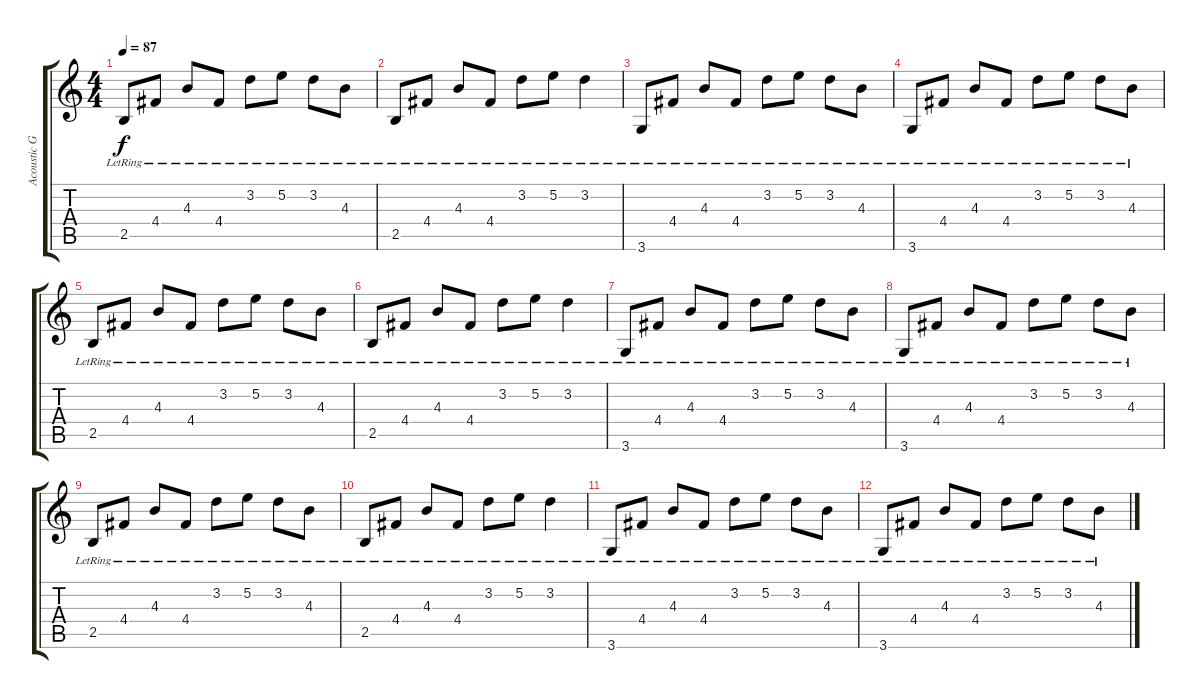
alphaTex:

\track ("Acoustic Guitar" "Acoustic G") {instrument acousticguitarnylon}
\staff {score tabs}
\tuning (E4 B3 G3 D3 A2 E2) {hide}
\ts (4 4)
\tempo 87
\clef g2
\ks c
2.5{lr}.8{dy f} 4.4{lr}.8 4.3{lr}.8 4.4{lr}.8 3.2{lr}.8 5.2{lr}.8 3.2{lr}.8 4.3{lr}.8 |
2.5{lr}.8 4.4{lr}.8 4.3{lr}.8 4.4{lr}.8 3.2{lr}.8 5.2{lr}.8 3.2{lr}.4 |
3.6{lr}.8 4.4{lr}.8 4.3{lr}.8 4.4{lr}.8 3.2{lr}.8 5.2{lr}.8 3.2{lr}.8 4.3{lr}.8 |
3.6{lr}.8 4.4{lr}.8 4.3{lr}.8 4.4{lr}.8 3.2{lr}.8 5.2{lr}.8 3.2{lr}.8 4.3{lr}.8 |
2.5{lr}.8 4.4{lr}.8 4.3{lr}.8 4.4{lr}.8 3.2{lr}.8 5.2{lr}.8 3.2{lr}.8 4.3{lr}.8 |
2.5{lr}.8 4.4{lr}.8 4.3{lr}.8 4.4{lr}.8 3.2{lr}.8 5.2{lr}.8 3.2{lr}.4 |
3.6{lr}.8 4.4{lr}.8 4.3{lr}.8 4.4{lr}.8 3.2{lr}.8 5.2{lr}.8 3.2{lr}.8 4.3{lr}.8 |
3.6{lr}.8 4.4{lr}.8 4.3{lr}.8 4.4{lr}.8 3.2{lr}.8 5.2{lr}.8 3.2{lr}.8 4.3{lr}.8 |
2.5{lr}.8 4.4{lr}.8 4.3{lr}.8 4.4{lr}.8 3.2{lr}.8 5.2{lr}.8 3.2{lr}.8 4.3{lr}.8 |
2.5{lr}.8 4.4{lr}.8 4.3{lr}.8 4.4{lr}.8 3.2{lr}.8 5.2{lr}.8 3.2{lr}.4 |
3.6{lr}.8 4.4{lr}.8 4.3{lr}.8 4.4{lr}.8 3.2{lr}.8 5.2{lr}.8 3.2{lr}.8 4.3{lr}.8 |
3.6{lr}.8 4.4{lr}.8 4.3{lr}.8 4.4{lr}.8 3.2{lr}.8 5.2{lr}.8 3.2{lr}.8 4.3{lr}.8
